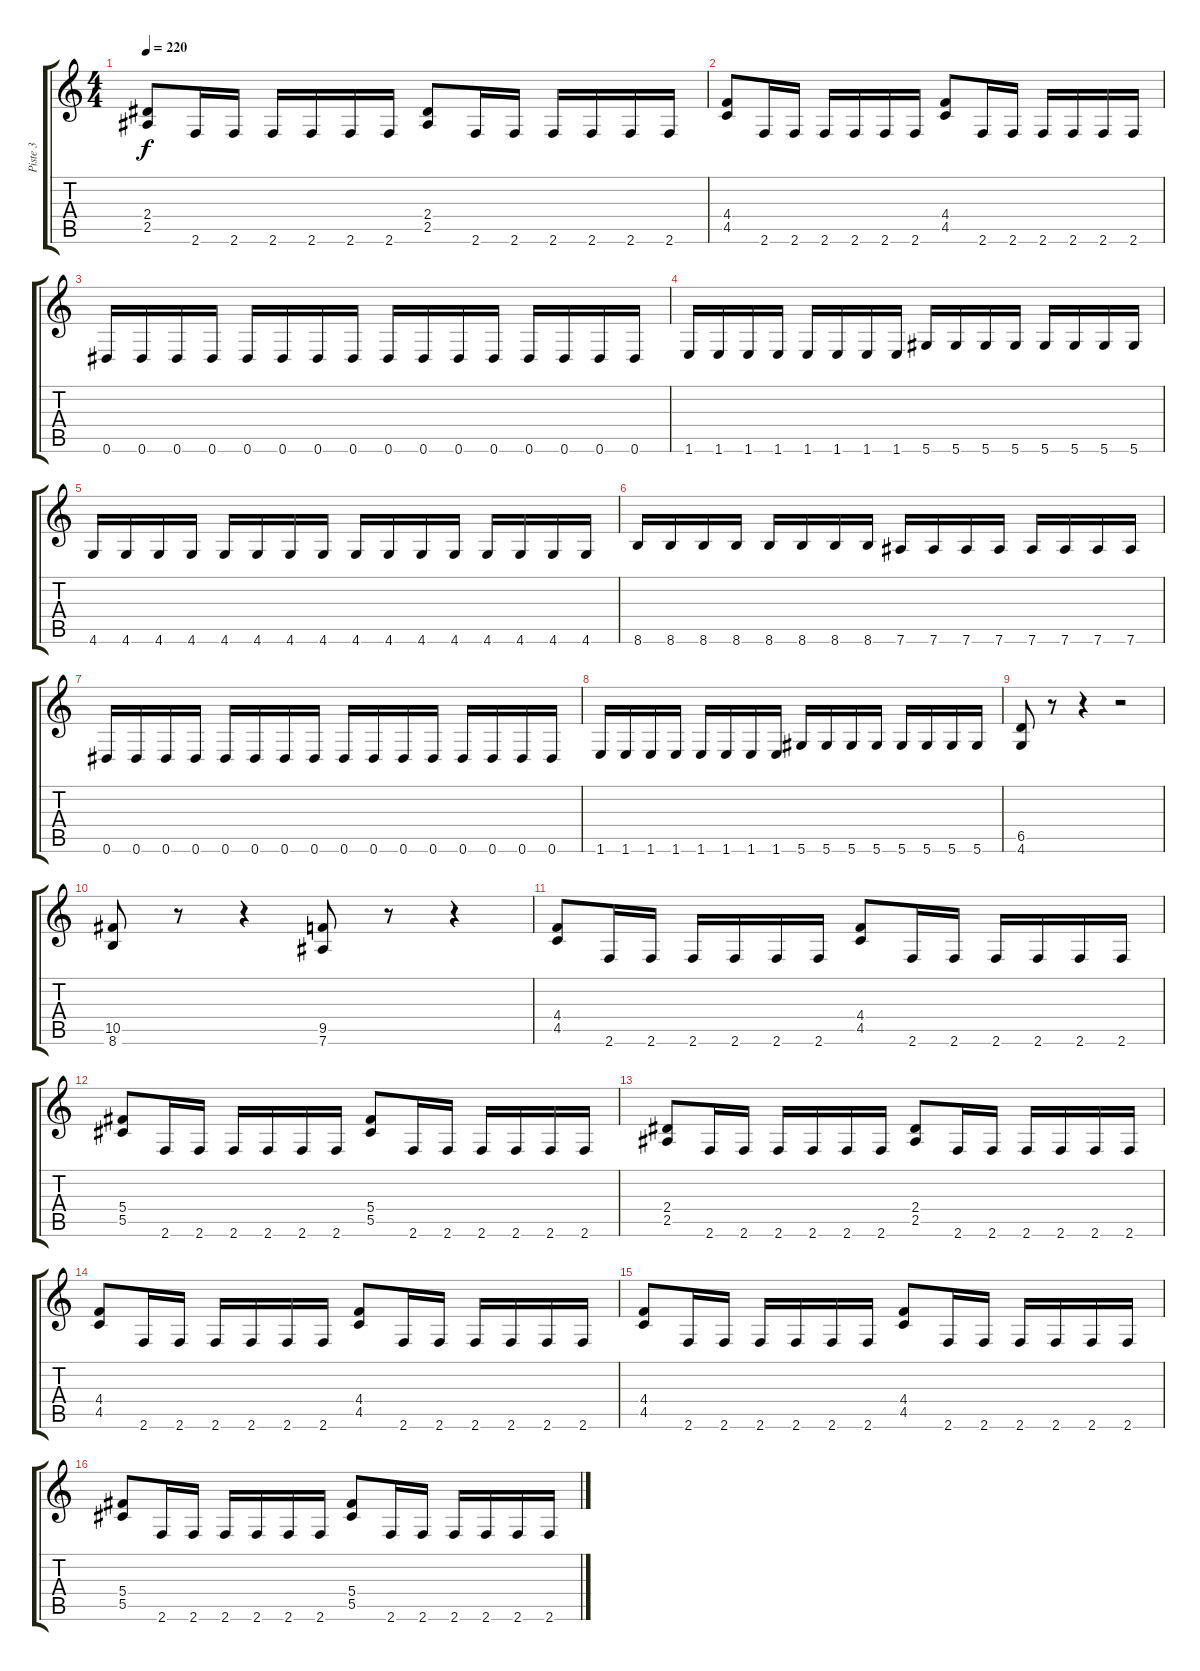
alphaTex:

\track ("Piste 3" "Piste 3") {instrument distortionguitar}
\staff {score tabs}
\tuning (Eb4 Bb3 Gb3 Db3 Ab2 Eb2) {hide}
\ts (4 4)
\tempo 220
\clef g2
\ks c
(2.4 2.5).8{dy f} 2.6.16 2.6.16 2.6.16 2.6.16 2.6.16 2.6.16 (2.4 2.5).8 2.6.16 2.6.16 2.6.16 2.6.16 2.6.16 2.6.16 |
(4.4 4.5).8 2.6.16 2.6.16 2.6.16 2.6.16 2.6.16 2.6.16 (4.4 4.5).8 2.6.16 2.6.16 2.6.16 2.6.16 2.6.16 2.6.16 |
0.6.16 0.6.16 0.6.16 0.6.16 0.6.16 0.6.16 0.6.16 0.6.16 0.6.16 0.6.16 0.6.16 0.6.16 0.6.16 0.6.16 0.6.16 0.6.16 |
1.6.16 1.6.16 1.6.16 1.6.16 1.6.16 1.6.16 1.6.16 1.6.16 5.6.16 5.6.16 5.6.16 5.6.16 5.6.16 5.6.16 5.6.16 5.6.16 |
4.6.16 4.6.16 4.6.16 4.6.16 4.6.16 4.6.16 4.6.16 4.6.16 4.6.16 4.6.16 4.6.16 4.6.16 4.6.16 4.6.16 4.6.16 4.6.16 |
8.6.16 8.6.16 8.6.16 8.6.16 8.6.16 8.6.16 8.6.16 8.6.16 7.6.16 7.6.16 7.6.16 7.6.16 7.6.16 7.6.16 7.6.16 7.6.16 |
0.6.16 0.6.16 0.6.16 0.6.16 0.6.16 0.6.16 0.6.16 0.6.16 0.6.16 0.6.16 0.6.16 0.6.16 0.6.16 0.6.16 0.6.16 0.6.16 |
1.6.16 1.6.16 1.6.16 1.6.16 1.6.16 1.6.16 1.6.16 1.6.16 5.6.16 5.6.16 5.6.16 5.6.16 5.6.16 5.6.16 5.6.16 5.6.16 |
(6.5 4.6).8 r.8 r.4 r.2 |
(10.5 8.6).8 r.8 r.4 (9.5 7.6).8 r.8 r.4 |
(4.4 4.5).8 2.6.16 2.6.16 2.6.16 2.6.16 2.6.16 2.6.16 (4.4 4.5).8 2.6.16 2.6.16 2.6.16 2.6.16 2.6.16 2.6.16 |
(5.4 5.5).8 2.6.16 2.6.16 2.6.16 2.6.16 2.6.16 2.6.16 (5.4 5.5).8 2.6.16 2.6.16 2.6.16 2.6.16 2.6.16 2.6.16 |
(2.4 2.5).8 2.6.16 2.6.16 2.6.16 2.6.16 2.6.16 2.6.16 (2.4 2.5).8 2.6.16 2.6.16 2.6.16 2.6.16 2.6.16 2.6.16 |
(4.4 4.5).8 2.6.16 2.6.16 2.6.16 2.6.16 2.6.16 2.6.16 (4.4 4.5).8 2.6.16 2.6.16 2.6.16 2.6.16 2.6.16 2.6.16 |
(4.4 4.5).8 2.6.16 2.6.16 2.6.16 2.6.16 2.6.16 2.6.16 (4.4 4.5).8 2.6.16 2.6.16 2.6.16 2.6.16 2.6.16 2.6.16 |
(5.4 5.5).8 2.6.16 2.6.16 2.6.16 2.6.16 2.6.16 2.6.16 (5.4 5.5).8 2.6.16 2.6.16 2.6.16 2.6.16 2.6.16 2.6.16
